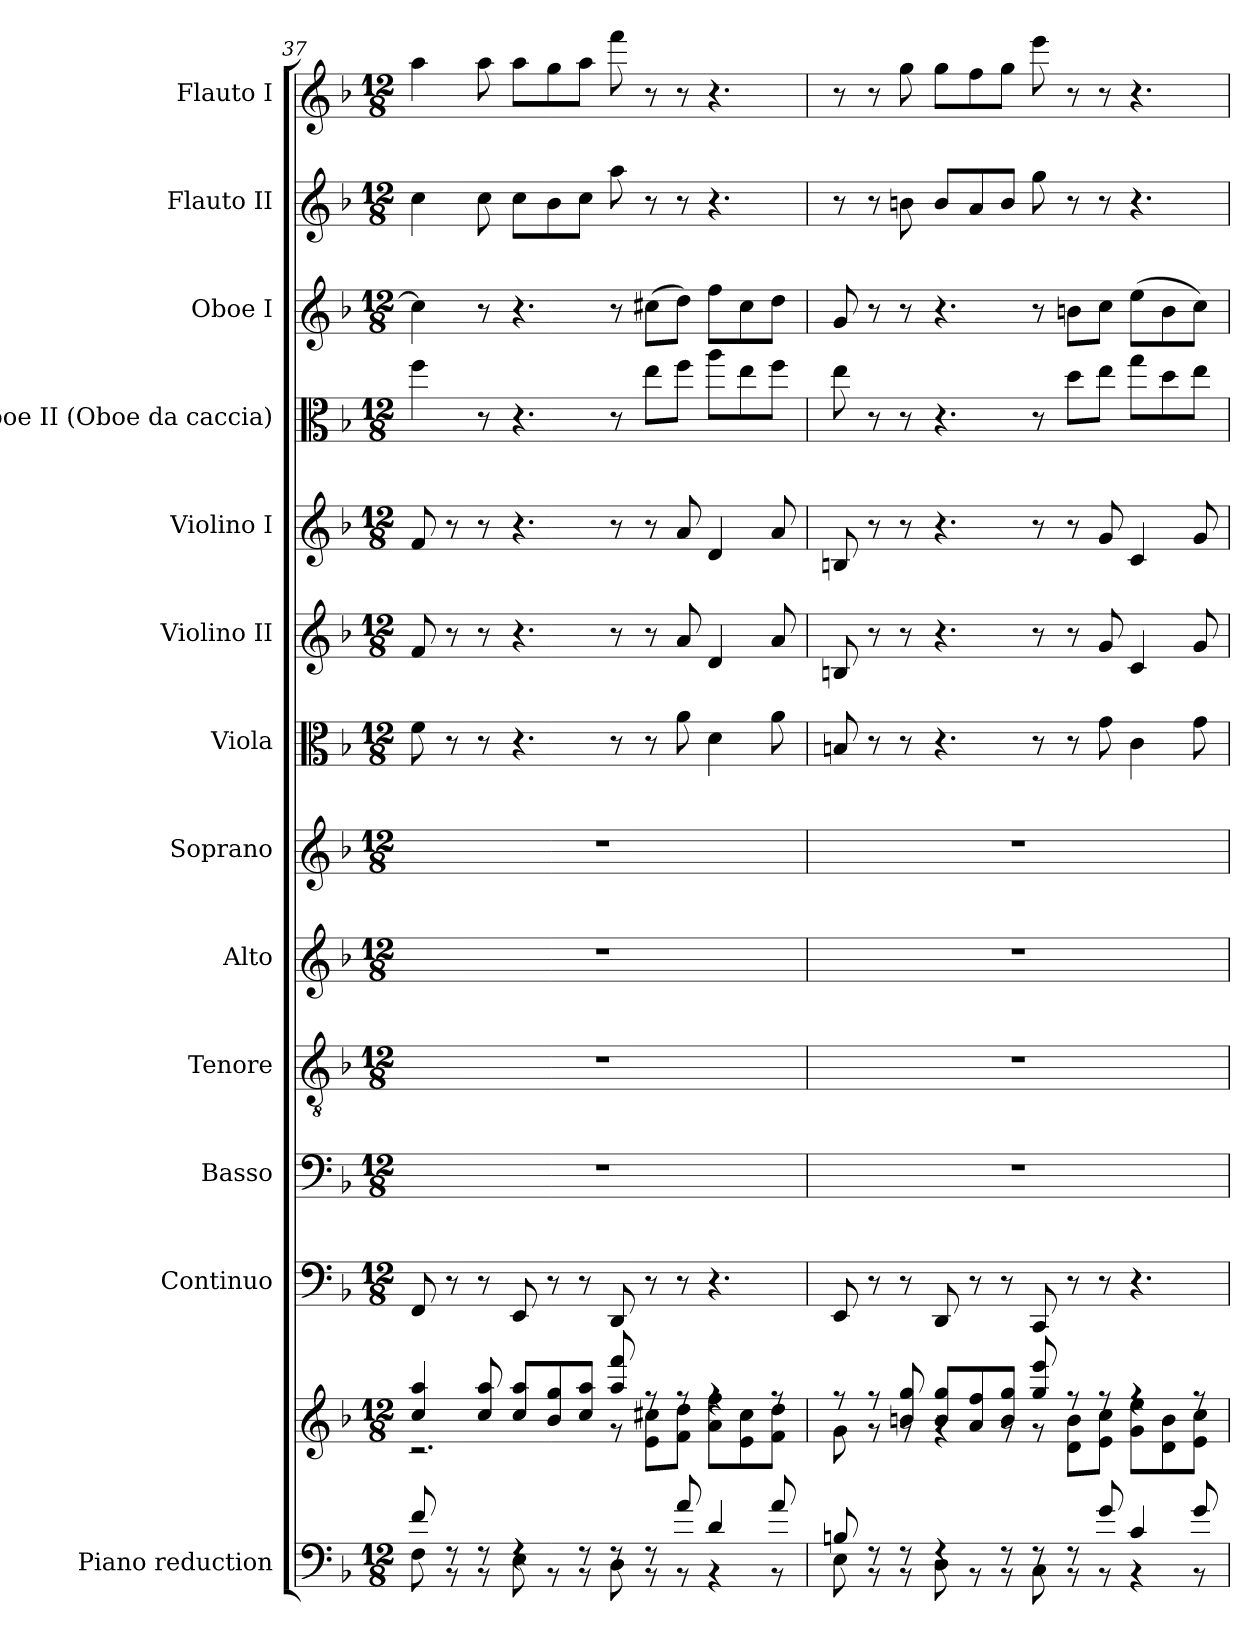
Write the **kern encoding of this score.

**kern	**kern	**kern	**kern	**kern	**kern	**kern	**kern	**kern	**kern	**kern	**kern	**kern	**kern
*part13	*part13	*part12	*part11	*part10	*part9	*part8	*part7	*part6	*part5	*part4	*part3	*part2	*part1
*staff14	*staff13	*staff12	*staff11	*staff10	*staff9	*staff8	*staff7	*staff6	*staff5	*staff4	*staff3	*staff2	*staff1
*I"Piano reduction	*	*I"Continuo	*I"Basso	*I"Tenore	*I"Alto	*I"Soprano	*I"Viola	*I"Violino II	*I"Violino I	*I"Oboe II (Oboe da caccia)	*I"Oboe I	*I"Flauto II	*I"Flauto I
*I'Pno	*	*	*	*	*	*	*I'Vla	*I'Vln	*I'Vln	*	*I'Ob	*I'Fl	*I'Fl
*clefF4	*clefG2	*clefF4	*clefF4	*clefGv2	*clefG2	*clefG2	*clefC3	*clefG2	*clefG2	*clefC3	*clefG2	*clefG2	*clefG2
*	*	*	*	*	*	*	*	*	*	*ITrd12c21	*	*	*
*k[b-]	*k[b-]	*k[b-]	*k[b-]	*k[b-]	*k[b-]	*k[b-]	*k[b-]	*k[b-]	*k[b-]	*k[b-]	*k[b-]	*k[b-]	*k[b-]
*M12/8	*M12/8	*M12/8	*M12/8	*M12/8	*M12/8	*M12/8	*M12/8	*M12/8	*M12/8	*M12/8	*M12/8	*M12/8	*M12/8
=37	=37	=37	=37	=37	=37	=37	=37	=37	=37	=37	=37	=37	=37
*^	*^	*	*	*	*	*	*	*	*	*	*	*	*
8f/	8F\	4cc/ 4aa/	2.r	8FF/	1.r	1.r	1.r	1.r	8f\	8f/	8f/	4f\	4cc\]	4cc\	4aa\
8rF	8r	.	.	8r	.	.	.	.	8r	8r	8r	.	.	.	.
8rF	8r	8cc/ 8aa/	.	8r	.	.	.	.	8r	8r	8r	8r	8r	8cc\	8aa\
4rF	8E\	8cc/ 8aa/L	.	8EE/	.	.	.	.	4.r	4.r	4.r	4.r	4.r	8cc\L	8aa\L
.	8r	8b-/ 8gg/	.	8r	.	.	.	.	.	.	.	.	.	8b-\	8gg\
8rF	8r	8cc/ 8aa/J	.	8r	.	.	.	.	.	.	.	.	.	8cc\J	8aa\J
8rF	8D\	8aa/ 8fff/	8r	8DD/	.	.	.	.	8r	8r	8r	8r	8r	8aa\	8fff\
8rF	8r	8rff	8e\ 8cc#X\L	8r	.	.	.	.	8r	8r	8r	8e\L	(>8cc#X\L	8r	8r
8a/	8r	8rff	8f\ 8dd\J	8r	.	.	.	.	8a\	8a/	8a/	8f\J	8dd\J)	8r	8r
4d/	4r	4rff	8a\ 8ff\L	4.r	.	.	.	.	4d\	4d/	4d/	8a\L	8ff\L	4.r	4.r
.	.	.	8e\ 8cc#\	.	.	.	.	.	.	.	.	8e\	8cc#\	.	.
8a/	8r	8rff	8f\ 8dd\J	.	.	.	.	.	8a\	8a/	8a/	8f\J	8dd\J	.	.
!!LO:PB:g=z
=38	=38	=38	=38	=38	=38	=38	=38	=38	=38	=38	=38	=38	=38	=38	=38
8Bn/	8E\	8rff	8g\	8EE/	1.r	1.r	1.r	1.r	8Bn/	8Bn/	8Bn/	8e\	8g/	8r	8r
8rF	8r	8rff	8rg	8r	.	.	.	.	8r	8r	8r	8r	8r	8r	8r
8rF	8r	8bn/ 8gg/	8rg	8r	.	.	.	.	8r	8r	8r	8r	8r	8bn\	8gg\
4rF	8D\	8b/ 8gg/L	4rg	8DD/	.	.	.	.	4.r	4.r	4.r	4.r	4.r	8b/L	8gg\L
.	8r	8a/ 8ff/	.	8r	.	.	.	.	.	.	.	.	.	8a/	8ff\
8rF	8r	8b/ 8gg/J	8rg	8r	.	.	.	.	.	.	.	.	.	8b/J	8gg\J
8rF	8C\	8gg/ 8eee/	8rg	8CC/	.	.	.	.	8r	8r	8r	8r	8r	8gg\	8eee\
8rF	8r	8rff	8d\ 8b\L	8r	.	.	.	.	8r	8r	8r	8d\L	8bn\L	8r	8r
8g/	8r	8rff	8e\ 8cc\J	8r	.	.	.	.	8g\	8g/	8g/	8e\J	8cc\J	8r	8r
4c/	4r	4rff	8g\ 8ee\L	4.r	.	.	.	.	4c\	4c/	4c/	8g\L	(>8ee\L	4.r	4.r
.	.	.	8d\ 8b\	.	.	.	.	.	.	.	.	8d\	8b\	.	.
8g/	8r	8rff	8e\ 8cc\J	.	.	.	.	.	8g\	8g/	8g/	8e\J	8cc\J)	.	.
*v	*v	*	*	*	*	*	*	*	*	*	*	*	*	*	*
*	*v	*v	*	*	*	*	*	*	*	*	*	*	*	*
=	=	=	=	=	=	=	=	=	=	=	=	=	=
*-	*-	*-	*-	*-	*-	*-	*-	*-	*-	*-	*-	*-	*-
